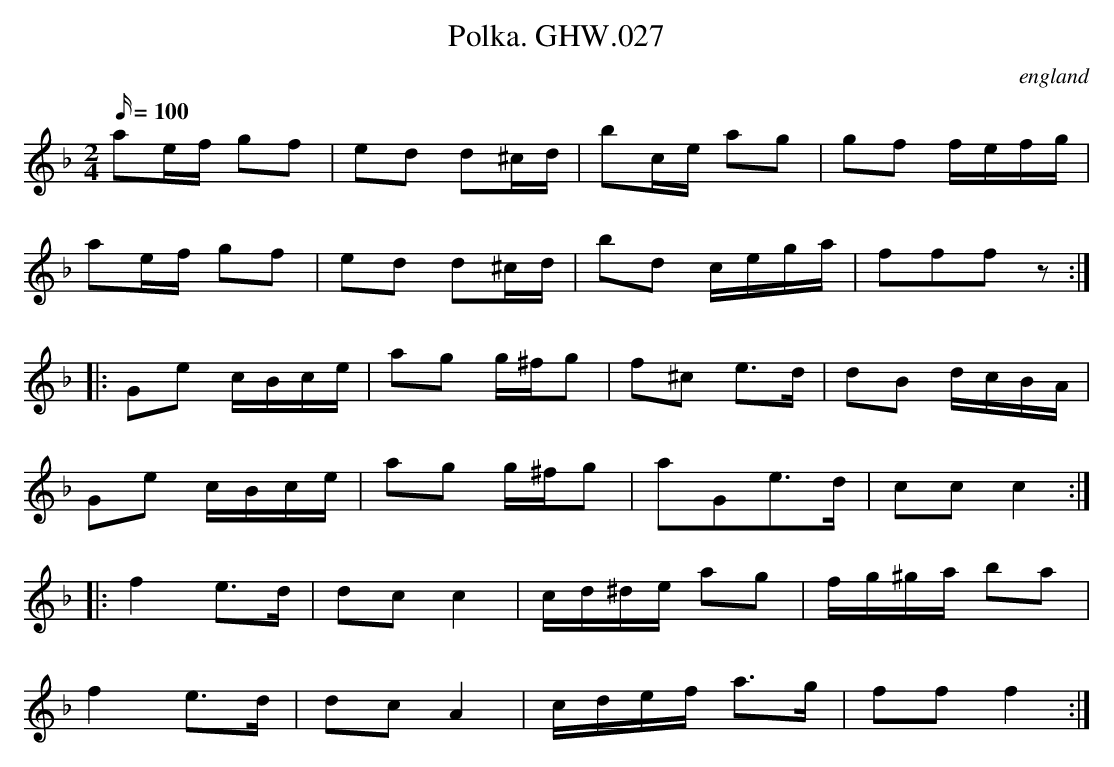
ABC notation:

X:1
T:Polka. GHW.027
O:england
M:2/4
L:1/16
Q:100
K:F
a2ef g2f2|e2d2 d2^cd|b2ce a2g2|g2f2 fefg|
a2ef g2f2|e2d2 d2^cd|b2d2 cega|f2f2f2z2:|
|:G2e2 cBce|a2g2 g^fg2|f2^c2 e3d|d2B2 dcBA|
G2e2 cBce|a2g2 g^fg2|a2G2e3d|c2c2 c4:|
|:f4 e3d|d2c2 c4|cd^de a2g2|fg^ga b2a2|
f4 e3d|d2c2 A4|cdef a3g|f2f2 f4:|
